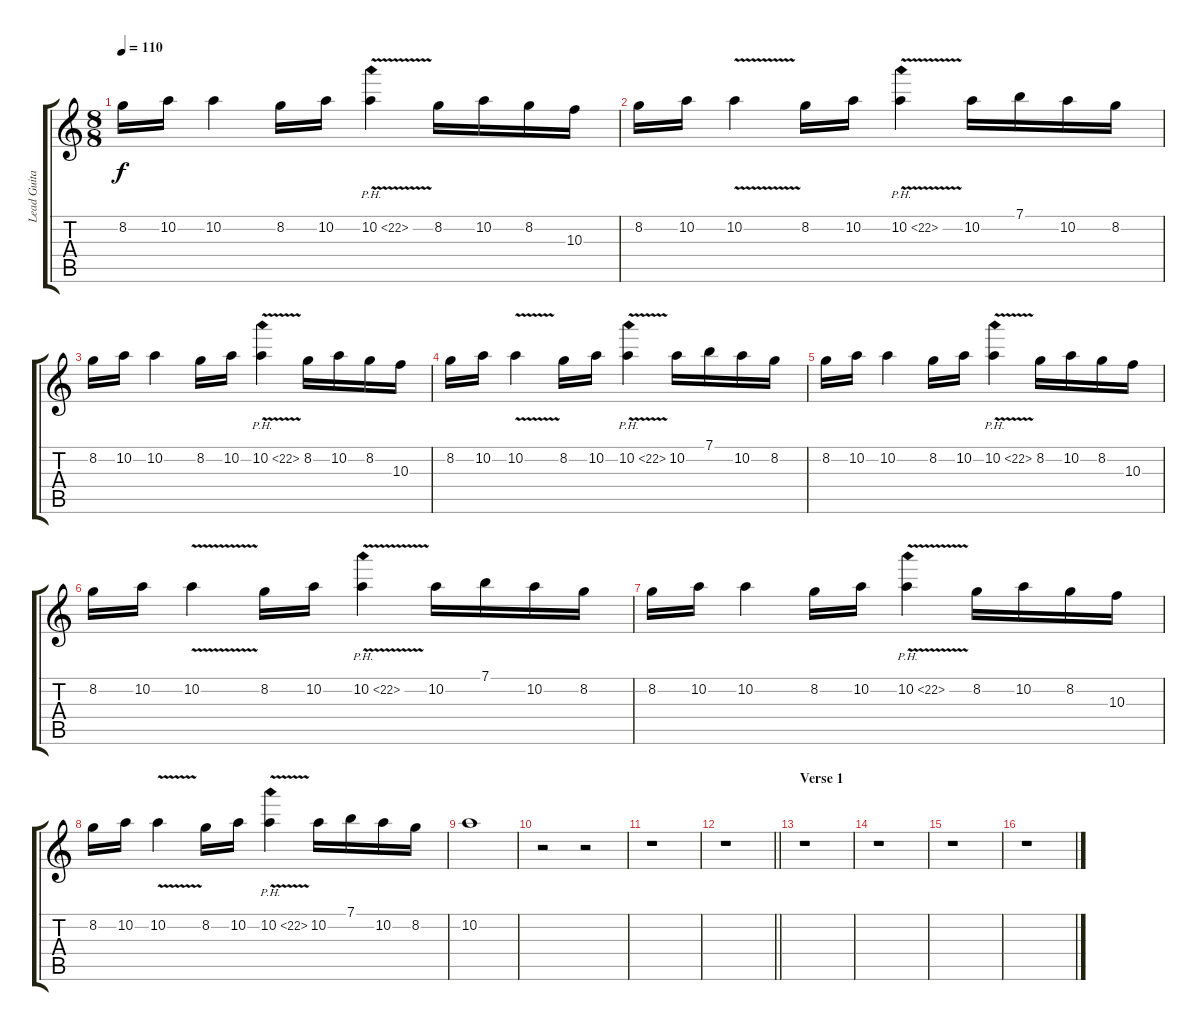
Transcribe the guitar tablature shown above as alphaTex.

\track ("Lead Guitar 2" "Lead Guita") {instrument distortionguitar}
\staff {score tabs}
\tuning (E4 B3 G3 D3 A2 E2) {hide}
\ts (8 8)
\tempo 110
\clef g2
\ks c
8.2.16{dy f} 10.2.16 10.2.4 8.2.16 10.2.16 10.2{ph 12 v}.4 8.2.16 10.2.16 8.2.16 10.3.16 |
8.2.16 10.2.16 10.2{v}.4 8.2.16 10.2.16 10.2{ph 12 v}.4 10.2.16 7.1.16 10.2.16 8.2.16 |
8.2.16 10.2.16 10.2.4 8.2.16 10.2.16 10.2{ph 12 v}.4 8.2.16 10.2.16 8.2.16 10.3.16 |
8.2.16 10.2.16 10.2{v}.4 8.2.16 10.2.16 10.2{ph 12 v}.4 10.2.16 7.1.16 10.2.16 8.2.16 |
8.2.16 10.2.16 10.2.4 8.2.16 10.2.16 10.2{ph 12 v}.4 8.2.16 10.2.16 8.2.16 10.3.16 |
8.2.16 10.2.16 10.2{v}.4 8.2.16 10.2.16 10.2{ph 12 v}.4 10.2.16 7.1.16 10.2.16 8.2.16 |
8.2.16 10.2.16 10.2.4 8.2.16 10.2.16 10.2{ph 12 v}.4 8.2.16 10.2.16 8.2.16 10.3.16 |
8.2.16 10.2.16 10.2{v}.4 8.2.16 10.2.16 10.2{ph 12 v}.4 10.2.16 7.1.16 10.2.16 8.2.16 |
10.2.1 |
r.2 r.2 |
r.1 |
\barLineRight lightlight
r.1 |
\section ("" "Verse 1")
r.1 |
r.1 |
r.1 |
r.1
